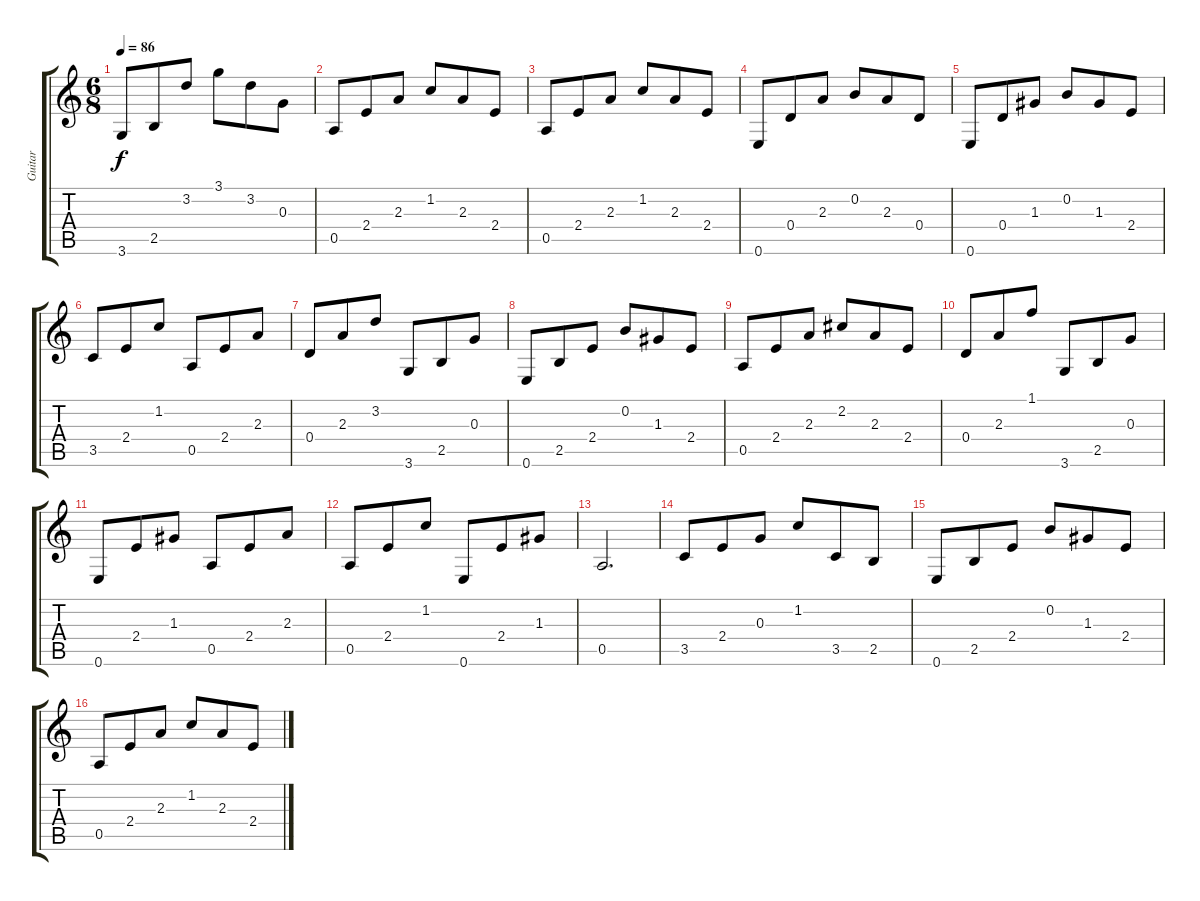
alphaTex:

\track ("Guitar" "Guitar") {instrument acousticguitarsteel}
\staff {score tabs}
\tuning (E4 B3 G3 D3 A2 E2) {hide}
\ts (6 8)
\tempo 86
\clef g2
\ks c
3.6.8{dy f} 2.5.8 3.2.8 3.1.8 3.2.8 0.3.8 |
0.5.8 2.4.8 2.3.8 1.2.8 2.3.8 2.4.8 |
0.5.8 2.4.8 2.3.8 1.2.8 2.3.8 2.4.8 |
0.6.8 0.4.8 2.3.8 0.2.8 2.3.8 0.4.8 |
0.6.8 0.4.8 1.3.8 0.2.8 1.3.8 2.4.8 |
3.5.8 2.4.8 1.2.8 0.5.8 2.4.8 2.3.8 |
0.4.8 2.3.8 3.2.8 3.6.8 2.5.8 0.3.8 |
0.6.8 2.5.8 2.4.8 0.2.8 1.3.8 2.4.8 |
0.5.8 2.4.8 2.3.8 2.2.8 2.3.8 2.4.8 |
0.4.8 2.3.8 1.1.8 3.6.8 2.5.8 0.3.8 |
0.6.8 2.4.8 1.3.8 0.5.8 2.4.8 2.3.8 |
0.5.8 2.4.8 1.2.8 0.6.8 2.4.8 1.3.8 |
0.5.2{d} |
3.5.8 2.4.8 0.3.8 1.2.8 3.5.8 2.5.8 |
0.6.8 2.5.8 2.4.8 0.2.8 1.3.8 2.4.8 |
0.5.8 2.4.8 2.3.8 1.2.8 2.3.8 2.4.8
